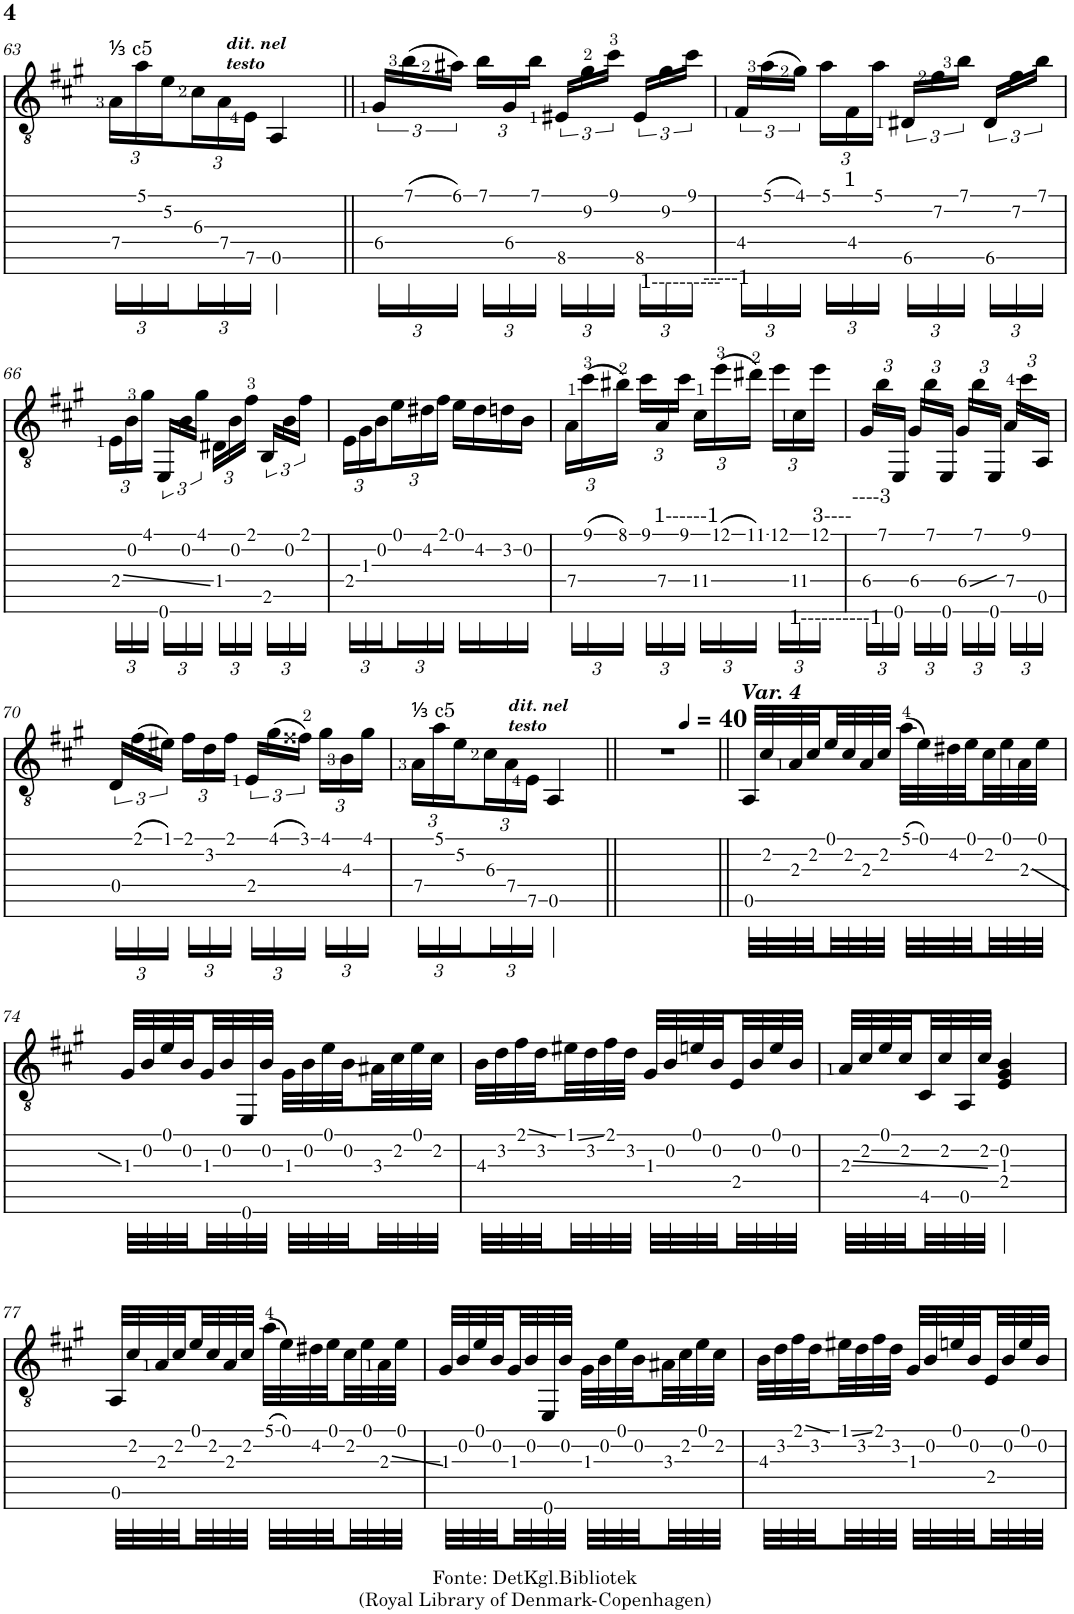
**kern	**kern
*part2	*part1
*staff2	*staff1
*I"Chitarra classica (Intavolatura)	*I"Classical Guitar
!!LO:PB:g=z
*	*clefGv2
*k[f#c#g#]	*k[f#c#g#]
*M2/4	*M2/4
*Xbrackettup	*Xbrackettup
=63	=63
!	!LO:TX:a:t=⅓ c5
24A\LL	24A\LL
24a\	24a\
24e\	24e\
24c#\	24c#\
24A\	24A\
!	!LO:TX:a:Bi:t=dit. nel
!	!LO:TX:a:t=testo
24E\JJ	24E\JJ
4AA\	4AA/
=64||	=64||
*	*brackettup
24G#\LL	24G#/LL
(24b\	(24b\
24a#X\JJ)	24a#X\JJ)
*	*Xbrackettup
24b\LL	24b\LL
24G#\	24G#/
24b\JJ	24b\JJ
*	*brackettup
24E#X\LL	24E#X/LL
24g#\	24g#\
24cc#\JJ	24cc#\JJ
!LO:TX:a:t=1----------	!
24E#\LL	24E#/LL
24g#\	24g#\
24cc#\JJ	24cc#\JJ
=65	=65
!LO:TX:a:t=-----1	!
24F#\LL	24F#/LL
(24a\	(24a\
24g#\JJ)	24g#\JJ)
*	*Xbrackettup
24a\LL	24a\LL
!LO:TX:a:t=1	!
24F#\	24F#\
24a\JJ	24a\JJ
*	*brackettup
24D#X\LL	24D#X/LL
24f#\	24f#\
24b\JJ	24b\JJ
24D#\LL	24D#/LL
24f#\	24f#\
24b\JJ	24b\JJ
!!LO:LB:g=z
=66	=66
*	*Xbrackettup
24E\LL	24E\LL
24B\	24B\
24g#\JJ	24g#\JJ
*	*brackettup
24EE\LL	24EE/LL
24B\	24B\
24g#\JJ	24g#\JJ
*	*Xbrackettup
24D#X\LL	24D#X\LL
24B\	24B\
24f#\JJ	24f#\JJ
*	*brackettup
24BB\LL	24BB/LL
24B\	24B\
24f#\JJ	24f#\JJ
=67	=67
*	*Xbrackettup
24E\LL	24E\LL
24G#\	24G#\
24B\	24B\
24e\	24e\
24d#X\	24d#X\
24f#\JJ	24f#\JJ
16e\LL	16e\LL
16d#\	16d#\
16dn\	16dn\
16B\JJ	16B\JJ
=68	=68
24A\LL	24A\LL
(24cc#\	(24cc#\
24b#X\JJ)	24b#X\JJ)
24cc#\LL	24cc#\LL
!LO:TX:a:t=1------1	!
24A\	24A/
24cc#\JJ	24cc#\JJ
24c#\LL	24c#\LL
(24ee\	(24ee\
24dd#X\JJ)	24dd#X\JJ)
24ee\LL	24ee\LL
!LO:TX:a:t=1----------1	!
24c#\	24c#\
!LO:TX:a:t=3----	!
24ee\JJ	24ee\JJ
=69	=69
24G#\LL	24G#/LL
!LO:TX:a:t=----3	!
24b\	24b\
24EE\JJ	24EE/JJ
24G#\LL	24G#/LL
24b\	24b\
24EE\JJ	24EE/JJ
24G#\LL	24G#/LL
24b\	24b\
24EE\JJ	24EE/JJ
24A\LL	24A/LL
24cc#\	24cc#\
24AA\JJ	24AA/JJ
!!LO:LB:g=z
=70	=70
*	*brackettup
24D\LL	24D/LL
(24f#\	(24f#\
24e#X\JJ)	24e#X\JJ)
*	*Xbrackettup
24f#\LL	24f#\LL
24d\	24d\
24f#\JJ	24f#\JJ
*	*brackettup
24E\LL	24E/LL
(24g#\	(24g#\
24f##X\JJ)	24f##X\JJ)
*	*Xbrackettup
24g#\LL	24g#\LL
24B\	24B\
24g#\JJ	24g#\JJ
=71	=71
!	!LO:TX:a:t=⅓ c5
24A\LL	24A\LL
24a\	24a\
24e\	24e\
24c#\	24c#\
24A\	24A\
!	!LO:TX:a:Bi:t=dit. nel
!	!LO:TX:a:t=testo
24E\JJ	24E\JJ
4AA\	4AA/
=72||	=72||
2r	2r
=73||	=73||
*	*MM40
!	!LO:TX:a:Bi:t=Var. 4
32AA\LLL	32AA/LLL
32c#\	32c#/
32A\	32A/
32c#\	32c#/
32e\	32e/
32c#\	32c#/
32A\	32A/
32c#\JJJ	32c#/JJJ
(32a\LLL	(32a\LLL
32e\)	32e\)
32d#X\	32d#X\
32e\	32e\
32c#\	32c#\
32e\	32e\
32A\	32A\
32e\JJJ	32e\JJJ
!!LO:LB:g=z
=74	=74
32G#\LLL	32G#/LLL
32B\	32B/
32e\	32e/
32B\	32B/
32G#\	32G#/
32B\	32B/
32EE\	32EE/
32B\JJJ	32B/JJJ
32G#\LLL	32G#\LLL
32B\	32B\
32e\	32e\
32B\	32B\
32A#X\	32A#X\
32c#\	32c#\
32e\	32e\
32c#\JJJ	32c#\JJJ
=75	=75
32B\LLL	32B\LLL
32d\	32d\
32f#\	32f#\
32d\	32d\
32e#X\	32e#X\
32d\	32d\
32f#\	32f#\
32d\JJJ	32d\JJJ
32G#\LLL	32G#/LLL
32B\	32B/
32en\	32en/
32B\	32B/
32E\	32E/
32B\	32B/
32e\	32e/
32B\JJJ	32B/JJJ
=76	=76
32A\LLL	32A/LLL
32c#\	32c#/
32e\	32e/
32c#\	32c#/
32C#\	32C#/
32c#\	32c#/
32AA\	32AA/
32c#\JJJ	32c#/JJJ
4E\ 4G#\ 4B\	4E/ 4G#/ 4B/
!!LO:LB:g=z
=77	=77
32AA\LLL	32AA/LLL
32c#\	32c#/
32A\	32A/
32c#\	32c#/
32e\	32e/
32c#\	32c#/
32A\	32A/
32c#\JJJ	32c#/JJJ
(32a\LLL	(32a\LLL
32e\)	32e\)
32d#X\	32d#X\
32e\	32e\
32c#\	32c#\
32e\	32e\
32A\	32A\
32e\JJJ	32e\JJJ
=78	=78
32G#\LLL	32G#/LLL
32B\	32B/
32e\	32e/
32B\	32B/
32G#\	32G#/
32B\	32B/
32EE\	32EE/
32B\JJJ	32B/JJJ
32G#\LLL	32G#\LLL
32B\	32B\
32e\	32e\
32B\	32B\
32A#X\	32A#X\
32c#\	32c#\
32e\	32e\
32c#\JJJ	32c#\JJJ
=79	=79
32B\LLL	32B\LLL
32d\	32d\
32f#\	32f#\
32d\	32d\
32e#X\	32e#X\
32d\	32d\
32f#\	32f#\
32d\JJJ	32d\JJJ
32G#\LLL	32G#/LLL
32B\	32B/
32en\	32en/
32B\	32B/
32E\	32E/
32B\	32B/
32e\	32e/
32B\JJJ	32B/JJJ
=	=
*-	*-
